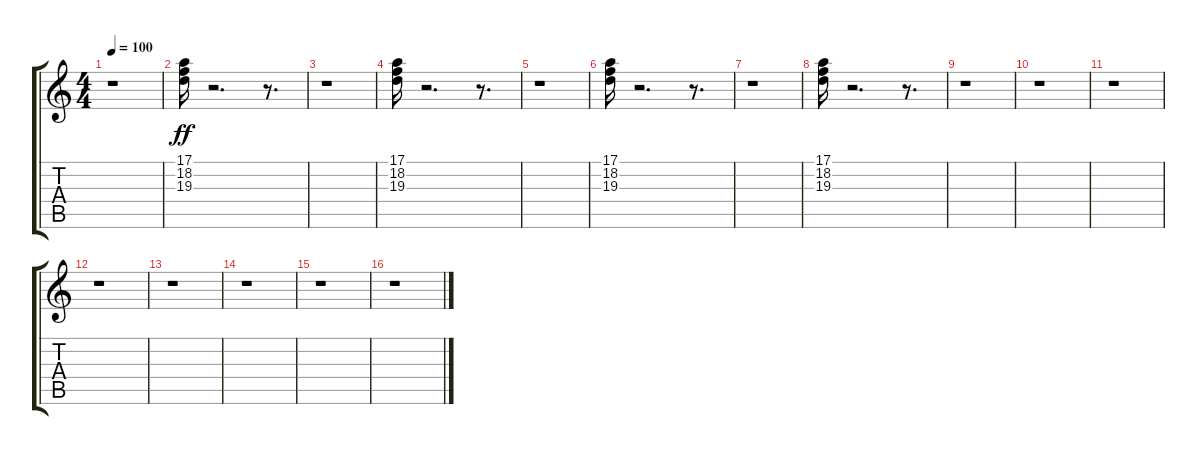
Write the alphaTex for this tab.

\track "" {instrument brasssection}
\staff {score tabs}
\tuning (E4 B3 G3 D3 A2 E2) {hide}
\ts (4 4)
\tempo 100
\clef g2
\ks c
r.1{dy ff} |
(17.1 18.2 19.3).16 r.2{d} r.8{d} |
r.1 |
(17.1 18.2 19.3).16 r.2{d} r.8{d} |
r.1 |
(17.1 18.2 19.3).16 r.2{d} r.8{d} |
r.1 |
(17.1 18.2 19.3).16 r.2{d} r.8{d} |
r.1 |
r.1 |
r.1 |
r.1 |
r.1 |
r.1 |
r.1 |
r.1
